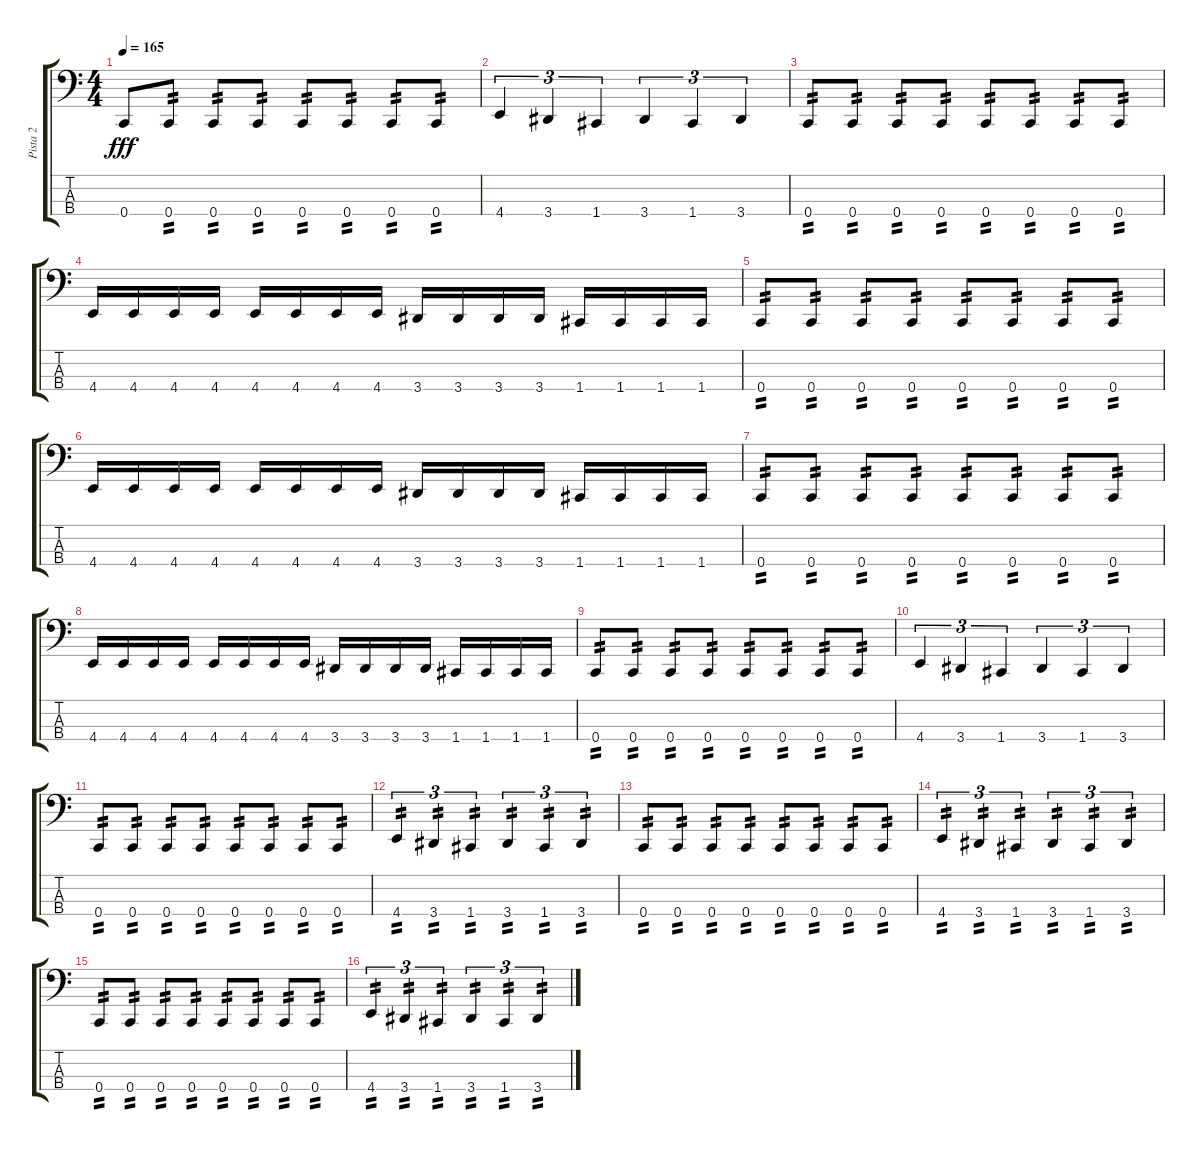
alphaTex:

\track ("Pista 2" "Pista 2") {instrument electricbasspick}
\staff {score tabs}
\tuning (F2 C2 G1 C1) {hide}
\ts (4 4)
\tempo 165
\clef f4
\ks c
0.4.8{dy fff} 0.4.8{tp 2} 0.4.8{tp 2} 0.4.8{tp 2} 0.4.8{tp 2} 0.4.8{tp 2} 0.4.8{tp 2} 0.4.8{tp 2} |
4.4.4{tu (3 2)} 3.4.4{tu (3 2)} 1.4.4{tu (3 2)} 3.4.4{tu (3 2)} 1.4.4{tu (3 2)} 3.4.4{tu (3 2)} |
0.4.8{tp 2} 0.4.8{tp 2} 0.4.8{tp 2} 0.4.8{tp 2} 0.4.8{tp 2} 0.4.8{tp 2} 0.4.8{tp 2} 0.4.8{tp 2} |
4.4.16 4.4.16 4.4.16 4.4.16 4.4.16 4.4.16 4.4.16 4.4.16 3.4.16 3.4.16 3.4.16 3.4.16 1.4.16 1.4.16 1.4.16 1.4.16 |
0.4.8{tp 2} 0.4.8{tp 2} 0.4.8{tp 2} 0.4.8{tp 2} 0.4.8{tp 2} 0.4.8{tp 2} 0.4.8{tp 2} 0.4.8{tp 2} |
4.4.16 4.4.16 4.4.16 4.4.16 4.4.16 4.4.16 4.4.16 4.4.16 3.4.16 3.4.16 3.4.16 3.4.16 1.4.16 1.4.16 1.4.16 1.4.16 |
0.4.8{tp 2} 0.4.8{tp 2} 0.4.8{tp 2} 0.4.8{tp 2} 0.4.8{tp 2} 0.4.8{tp 2} 0.4.8{tp 2} 0.4.8{tp 2} |
4.4.16 4.4.16 4.4.16 4.4.16 4.4.16 4.4.16 4.4.16 4.4.16 3.4.16 3.4.16 3.4.16 3.4.16 1.4.16 1.4.16 1.4.16 1.4.16 |
0.4.8{tp 2} 0.4.8{tp 2} 0.4.8{tp 2} 0.4.8{tp 2} 0.4.8{tp 2} 0.4.8{tp 2} 0.4.8{tp 2} 0.4.8{tp 2} |
4.4.4{tu (3 2)} 3.4.4{tu (3 2)} 1.4.4{tu (3 2)} 3.4.4{tu (3 2)} 1.4.4{tu (3 2)} 3.4.4{tu (3 2)} |
0.4.8{tp 2} 0.4.8{tp 2} 0.4.8{tp 2} 0.4.8{tp 2} 0.4.8{tp 2} 0.4.8{tp 2} 0.4.8{tp 2} 0.4.8{tp 2} |
4.4.4{tu (3 2) tp 2} 3.4.4{tu (3 2) tp 2} 1.4.4{tu (3 2) tp 2} 3.4.4{tu (3 2) tp 2} 1.4.4{tu (3 2) tp 2} 3.4.4{tu (3 2) tp 2} |
0.4.8{tp 2} 0.4.8{tp 2} 0.4.8{tp 2} 0.4.8{tp 2} 0.4.8{tp 2} 0.4.8{tp 2} 0.4.8{tp 2} 0.4.8{tp 2} |
4.4.4{tu (3 2) tp 2} 3.4.4{tu (3 2) tp 2} 1.4.4{tu (3 2) tp 2} 3.4.4{tu (3 2) tp 2} 1.4.4{tu (3 2) tp 2} 3.4.4{tu (3 2) tp 2} |
0.4.8{tp 2} 0.4.8{tp 2} 0.4.8{tp 2} 0.4.8{tp 2} 0.4.8{tp 2} 0.4.8{tp 2} 0.4.8{tp 2} 0.4.8{tp 2} |
4.4.4{tu (3 2) tp 2} 3.4.4{tu (3 2) tp 2} 1.4.4{tu (3 2) tp 2} 3.4.4{tu (3 2) tp 2} 1.4.4{tu (3 2) tp 2} 3.4.4{tu (3 2) tp 2}
